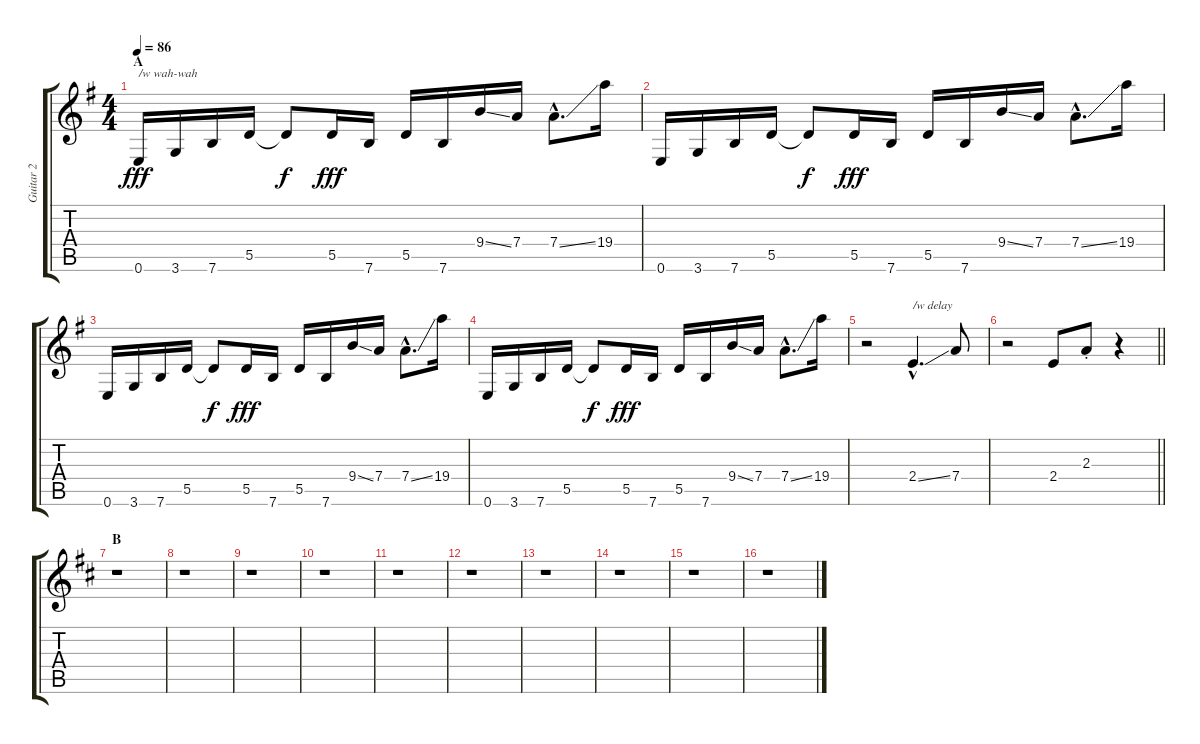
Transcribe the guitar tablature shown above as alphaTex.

\track ("Guitar 2" "Guitar 2") {instrument overdrivenguitar}
\staff {score tabs}
\tuning (E4 B3 G3 D3 A2 E2) {hide}
\ts (4 4)
\section ("" "A")
\tempo 86
\clef g2
\ks g
0.6.16{txt "/w wah-wah" dy fff instrument overdrivenguitar} 3.6.16 7.6.16 5.5.16 5.5{t}.8{dy f} 5.5.16{dy fff} 7.6.16 5.5.16 7.6.16 9.4{ss}.16 7.4.16 7.4{ss hac}.8{d} 19.4.16 |
0.6.16 3.6.16 7.6.16 5.5.16 5.5{t}.8{dy f} 5.5.16{dy fff} 7.6.16 5.5.16 7.6.16 9.4{ss}.16 7.4.16 7.4{ss hac}.8{d} 19.4.16 |
0.6.16 3.6.16 7.6.16 5.5.16 5.5{t}.8{dy f} 5.5.16{dy fff} 7.6.16 5.5.16 7.6.16 9.4{ss}.16 7.4.16 7.4{ss hac}.8{d} 19.4.16 |
0.6.16 3.6.16 7.6.16 5.5.16 5.5{t}.8{dy f} 5.5.16{dy fff} 7.6.16 5.5.16 7.6.16 9.4{ss}.16 7.4.16 7.4{ss hac}.8{d} 19.4.16 |
r.2 2.4{ss hac}.4{d txt "/w delay"} 7.4.8 |
\barLineRight lightlight
r.2 2.4.8 2.3{st}.8 r.4 |
\section ("" "B")
\ks d
r.1 |
r.1 |
r.1 |
r.1 |
r.1 |
r.1 |
r.1 |
r.1 |
r.1 |
r.1
